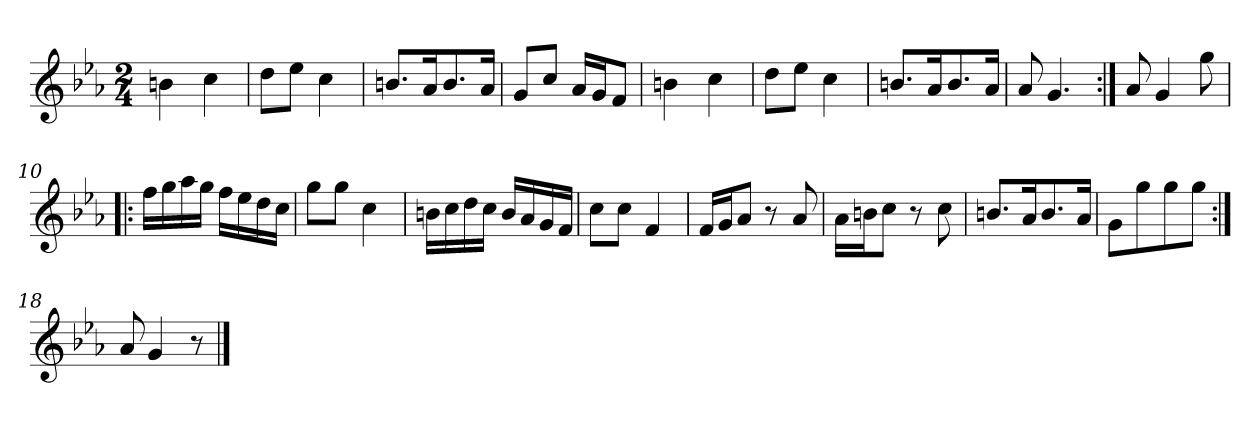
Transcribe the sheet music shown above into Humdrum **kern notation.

**kern
*part1
*staff1
*clefG2
*k[b-e-a-]
*M2/4
=1
4bn
4cc
=2
8ddL
8ee-J
4cc
=3
8.bnL
16a-K
8.b
16a-Jk
=4
8gL
8ccJ
16a-LL
16gJ
8fJ
=5
4bn
4cc
=6
8ddL
8ee-J
4cc
=7
8.bnL
16a-K
8.b
16a-Jk
=8
8a-
4.g
=9:|!
8a-
4g
8gg
=10!|:
16ffLL
16gg
16aa-
16ggJJ
16ffLL
16ee-
16dd
16ccJJ
=11
8ggL
8ggJ
4cc
=12
16bnLL
16cc
16dd
16ccJJ
16bLL
16a-
16g
16fJJ
=13
8ccL
8ccJ
4f
=14
16fLL
16gJ
8a-J
8r
8a-
=15
16a-LL
16bnJ
8ccJ
8r
8cc
=16
8.bnL
16a-K
8.b
16a-Jk
=17
8gL
8gg
8gg
8ggJ
=18:|!
8a-
4g
8r
==
*-
